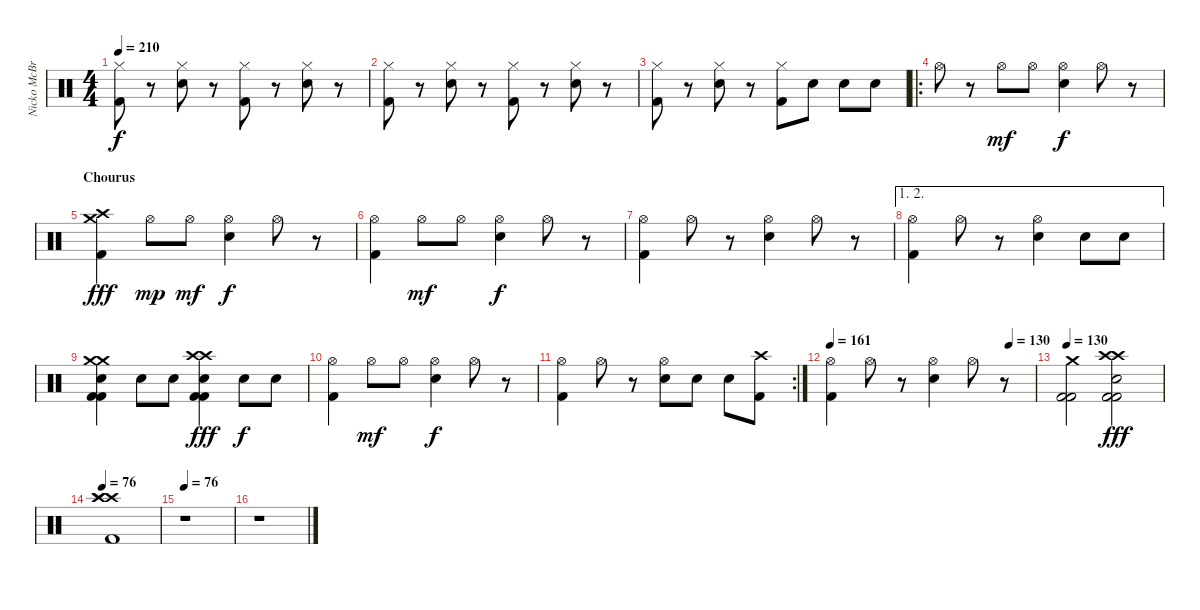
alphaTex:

\track ("Nicko McBrain" "Nicko McBr") {instrument percussion}
\staff {score}
\articulation defaults
\ts (4 4)
\tempo 210
\clef neutral
\ks c
("Hi-Hat (closed)" "Kick (hit) 2").8{dy f} r.8 ("Hi-Hat (closed)" "Snare (hit) 2").8 r.8 ("Hi-Hat (closed)" "Kick (hit) 2").8 r.8 ("Hi-Hat (closed)" "Snare (hit) 2").8 r.8 |
("Hi-Hat (closed)" "Kick (hit) 2").8 r.8 ("Hi-Hat (closed)" "Snare (hit) 2").8 r.8 ("Hi-Hat (closed)" "Kick (hit) 2").8 r.8 ("Hi-Hat (closed)" "Snare (hit) 2").8 r.8 |
("Hi-Hat (closed)" "Kick (hit) 2").8 r.8 ("Hi-Hat (closed)" "Snare (hit) 2").8 r.8 ("Hi-Hat (closed)" "Kick (hit) 2").8 "Snare (hit) 2".8 "Snare (hit) 2".8 "Snare (hit) 2".8 |
\ro "Hi-Hat (open)".8
r.8 "Hi-Hat (open)".8{dy mf} "Hi-Hat (open)".8 ("Hi-Hat (open)" "Snare (hit) 2").4{dy f} "Hi-Hat (open)".8 r.8 |
\section ("" "Chourus")
("Crash high (hit)" "Kick (hit) 2" "Crash medium (hit)").4{dy fff} "Hi-Hat (open)".8{dy mp} "Hi-Hat (open)".8{dy mf} ("Hi-Hat (open)" "Snare (hit) 2").4{dy f} "Hi-Hat (open)".8 r.8 |
("Hi-Hat (open)" "Kick (hit) 2").4 "Hi-Hat (open)".8{dy mf} "Hi-Hat (open)".8 ("Hi-Hat (open)" "Snare (hit) 2").4{dy f} "Hi-Hat (open)".8 r.8 |
("Hi-Hat (open)" "Kick (hit) 2").4 "Hi-Hat (open)".8 r.8 ("Hi-Hat (open)" "Snare (hit) 2").4 "Hi-Hat (open)".8 r.8 |
\ae (1 2)
("Hi-Hat (open)" "Kick (hit) 2").4 "Hi-Hat (open)".8 r.8 ("Hi-Hat (open)" "Snare (hit) 2").4 "Snare (hit) 2".8 "Snare (hit) 2".8 |
("Crash medium (hit)" "Crash medium (hit)" "Kick (hit) 2" "Kick (hit) 2" "Snare (hit) 2").4 "Snare (hit) 2".8 "Snare (hit) 2".8 ("Crash high (hit)" "Crash high (hit)" "Kick (hit) 2" "Kick (hit) 2" "Snare (hit) 2").4{dy fff} "Snare (hit) 2".8{dy f} "Snare (hit) 2".8 |
("Hi-Hat (open)" "Kick (hit) 2").4 "Hi-Hat (open)".8{dy mf} "Hi-Hat (open)".8 ("Hi-Hat (open)" "Snare (hit) 2").4{dy f} "Hi-Hat (open)".8 r.8 |
\rc 2
("Hi-Hat (open)" "Kick (hit) 2").4 "Hi-Hat (open)".8 r.8 ("Hi-Hat (open)" "Snare (hit) 2").8 "Snare (hit) 2".8 "Snare (hit) 2".8 ("Crash high (hit)" "Kick (hit) 2").8 |
\tempo 161
\tempo (130 0.875)
("Hi-Hat (open)" "Kick (hit) 2").4 "Hi-Hat (open)".8 r.8 ("Hi-Hat (open)" "Snare (hit) 2").4 "Hi-Hat (open)".8 r.8 |
\tempo 130
("Crash medium (hit)" "Kick (hit) 2" "Kick (hit) 2").2 ("Crash high (hit)" "Crash high (hit)" "Kick (hit) 2" "Kick (hit) 2" "Snare (hit) 2").2{dy fff} |
\tempo 76
("Crash high (hit)" "Crash high (hit)" "Kick (hit) 2" "Crash high (hit)").1 |
\tempo 76
r.1 |
r.1
